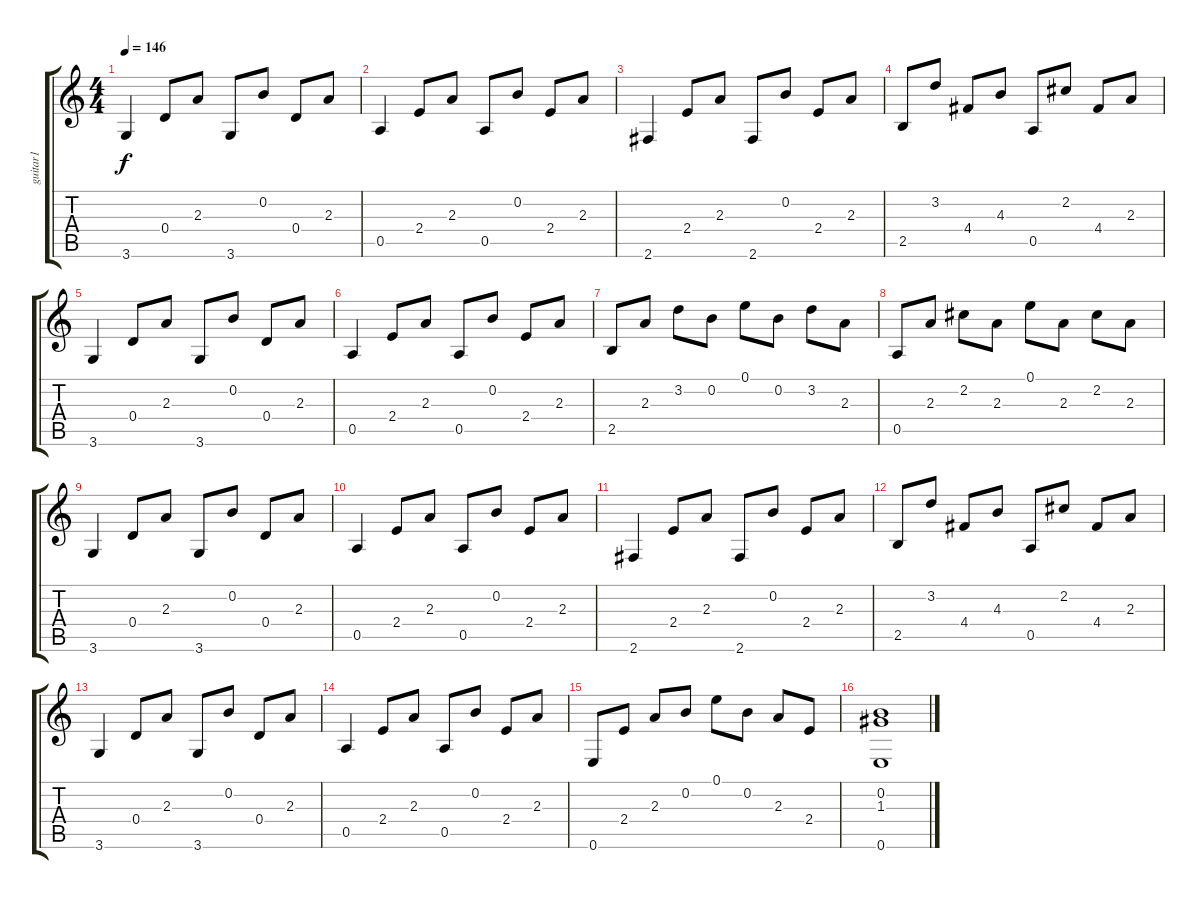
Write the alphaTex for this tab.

\track ("guitar1" "guitar1") {instrument acousticguitarsteel}
\staff {score tabs}
\tuning (E4 B3 G3 D3 A2 E2) {hide}
\ts (4 4)
\tempo 146
\clef g2
\ks c
3.6.4{dy f} 0.4.8 2.3.8 3.6.8 0.2.8 0.4.8 2.3.8 |
0.5.4 2.4.8 2.3.8 0.5.8 0.2.8 2.4.8 2.3.8 |
2.6.4 2.4.8 2.3.8 2.6.8 0.2.8 2.4.8 2.3.8 |
2.5.8 3.2.8 4.4.8 4.3.8 0.5.8 2.2.8 4.4.8 2.3.8 |
3.6.4 0.4.8 2.3.8 3.6.8 0.2.8 0.4.8 2.3.8 |
0.5.4 2.4.8 2.3.8 0.5.8 0.2.8 2.4.8 2.3.8 |
2.5.8 2.3.8 3.2.8 0.2.8 0.1.8 0.2.8 3.2.8 2.3.8 |
0.5.8 2.3.8 2.2.8 2.3.8 0.1.8 2.3.8 2.2.8 2.3.8 |
3.6.4 0.4.8 2.3.8 3.6.8 0.2.8 0.4.8 2.3.8 |
0.5.4 2.4.8 2.3.8 0.5.8 0.2.8 2.4.8 2.3.8 |
2.6.4 2.4.8 2.3.8 2.6.8 0.2.8 2.4.8 2.3.8 |
2.5.8 3.2.8 4.4.8 4.3.8 0.5.8 2.2.8 4.4.8 2.3.8 |
3.6.4 0.4.8 2.3.8 3.6.8 0.2.8 0.4.8 2.3.8 |
0.5.4 2.4.8 2.3.8 0.5.8 0.2.8 2.4.8 2.3.8 |
0.6.8 2.4.8 2.3.8 0.2.8 0.1.8 0.2.8 2.3.8 2.4.8 |
(0.2 1.3 0.6).1
